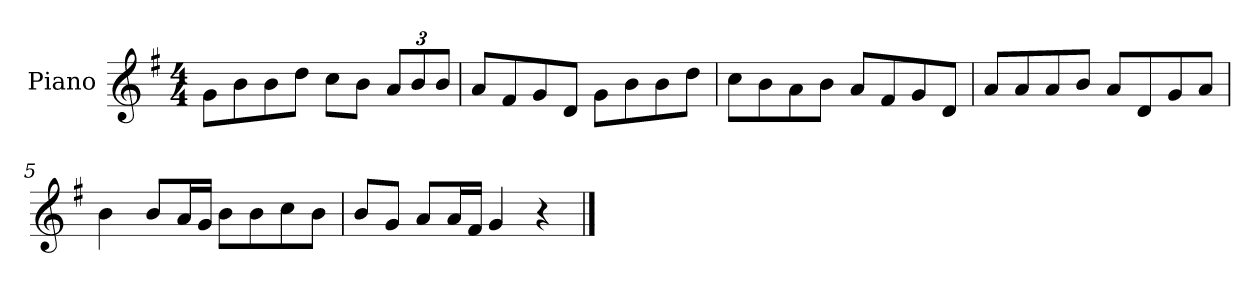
**kern
*part1
*staff1
*I"Piano
*I'P-no
*clefG2
*k[f#]
*M4/4
*MM90
=1
8g\L
8b\
8b\
8dd\J
8cc\L
8b\J
*Xbrackettup
12a/L
12b/
12b/J
=2
8a/L
8f#/
8g/
8d/J
8g\L
8b\
8b\
8dd\J
=3
8cc\L
8b\
8a\
8b\J
8a/L
8f#/
8g/
8d/J
=4
8a/L
8a/
8a/
8b/J
8a/L
8d/
8g/
8a/J
=5
4b\
8b/L
16a/L
16g/JJ
8b\L
8b\
8cc\
8b\J
!!LO:LB:g=z
=6
8b/L
8g/J
8a/L
16a/L
16f#/JJ
4g/
4r
==
*-
